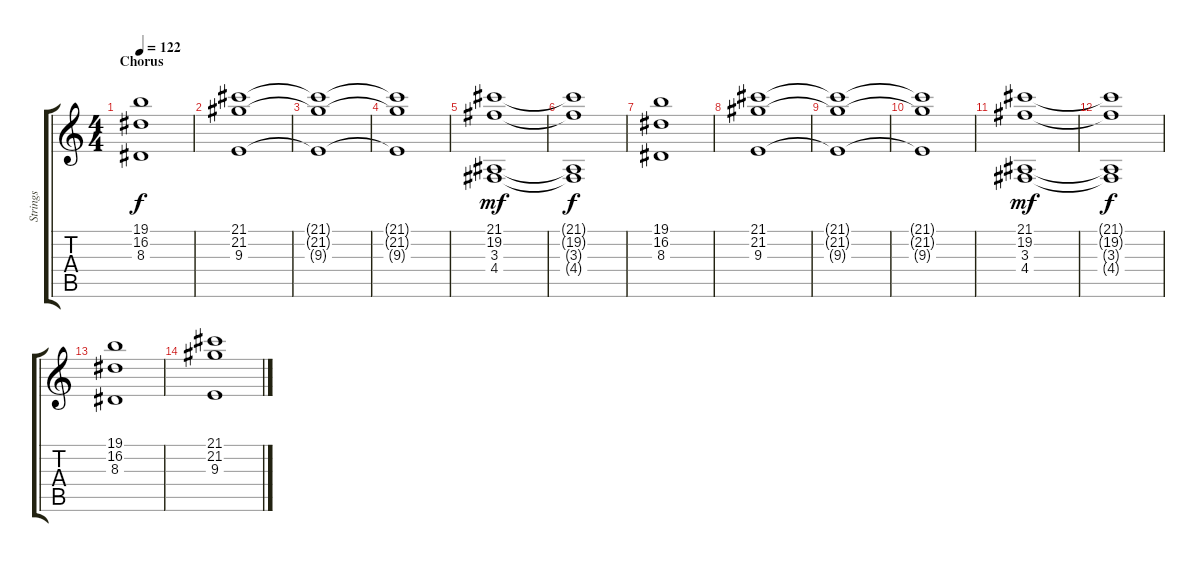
\track ("Strings" "Strings") {instrument stringensemble1}
\staff {score tabs}
\tuning (E4 B3 G3 D3 A2 E2) {hide}
\ts (4 4)
\section ("" "Chorus")
\tempo 122
\clef g2
\ks c
(19.1 16.2 8.3).1{dy f} |
(21.1 21.2 9.3).1 |
(21.1{t} 21.2{t} 9.3{t}).1 |
(21.1{t} 21.2{t} 9.3{t}).1 |
(21.1 19.2 3.3 4.4).1{dy mf} |
(21.1{t} 19.2{t} 3.3{t} 4.4{t}).1{dy f} |
(19.1 16.2 8.3).1 |
(21.1 21.2 9.3).1 |
(21.1{t} 21.2{t} 9.3{t}).1 |
(21.1{t} 21.2{t} 9.3{t}).1 |
(21.1 19.2 3.3 4.4).1{dy mf} |
(21.1{t} 19.2{t} 3.3{t} 4.4{t}).1{dy f} |
(19.1 16.2 8.3).1 |
(21.1 21.2 9.3).1
